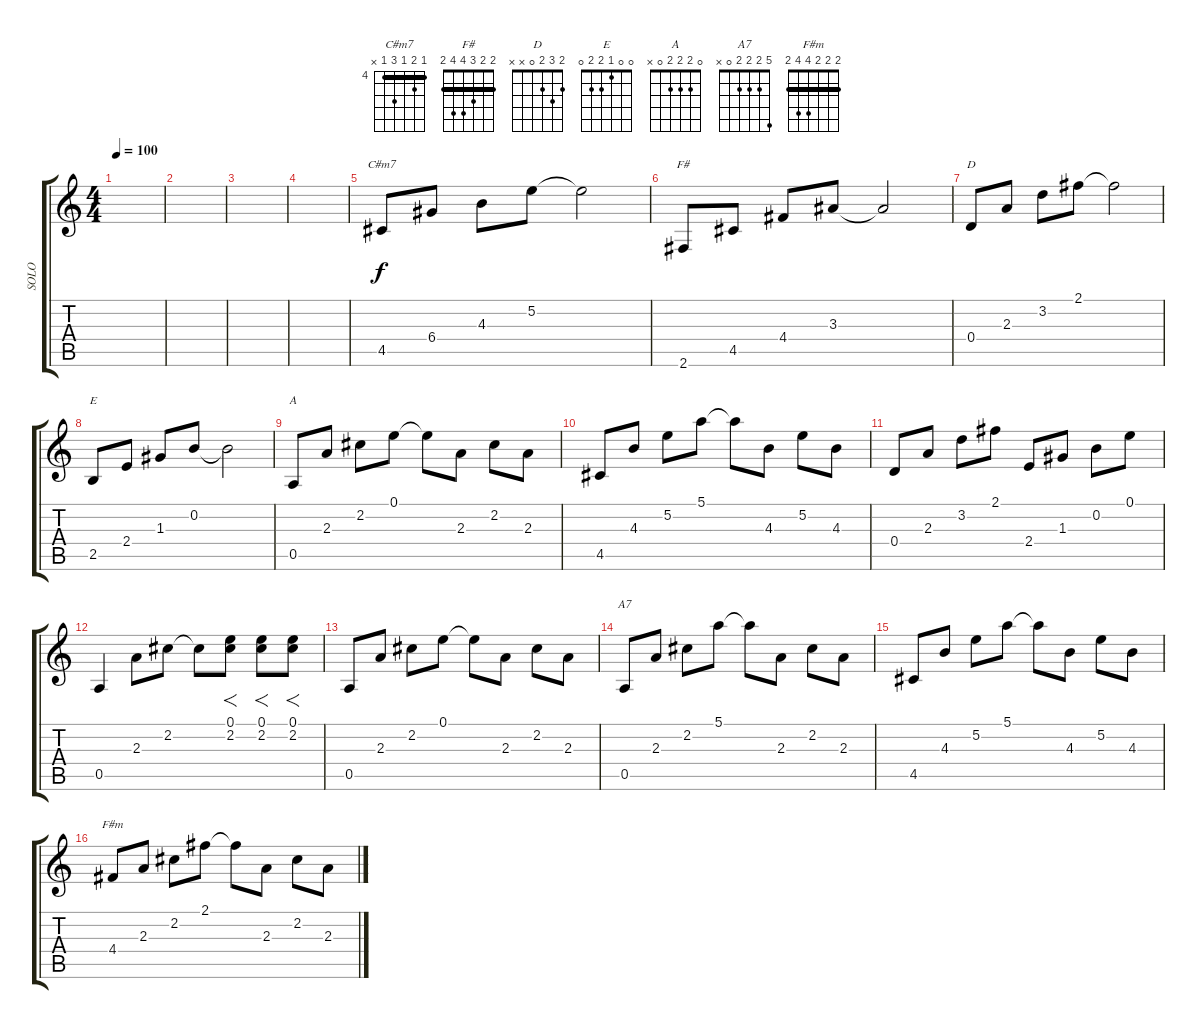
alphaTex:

\track ("SOLO" "SOLO") {instrument acousticguitarnylon}
\staff {score tabs}
\tuning (E4 B3 G3 D3 A2 E2) {hide}
\chord ("C#m7" 4 5 4 6 4 x) {firstfret 4 barre 4}
\chord ("F#" 2 2 3 4 4 2) {barre 2}
\chord ("D" 2 3 2 0 x x)
\chord ("E" 0 0 1 2 2 0)
\chord ("A" 0 2 2 2 0 x)
\chord ("A7" 5 2 2 2 0 x)
\chord ("F#m" 2 2 2 4 4 2) {barre 2}
\ts (4 4)
\tempo 100
\clef g2
\ks c
|
|
|
|
4.5.8{ch "C#m7"} 6.4.8 4.3.8 5.2.8 5.2{t}.2 |
2.6.8{ch "F#"} 4.5.8 4.4.8 3.3.8 3.3{t}.2 |
0.4.8{ch "D"} 2.3.8 3.2.8 2.1.8 2.1{t}.2 |
2.5.8{ch "E"} 2.4.8 1.3.8 0.2.8 0.2{t}.2 |
0.5.8{ch "A"} 2.3.8 2.2.8 0.1.8 0.1{t}.8 2.3.8 2.2.8 2.3.8 |
4.5.8 4.3.8 5.2.8 5.1.8 5.1{t}.8 4.3.8 5.2.8 4.3.8 |
0.4.8 2.3.8 3.2.8 2.1.8 2.4.8 1.3.8 0.2.8 0.1.8 |
0.5.4 2.3.8 2.2.8 2.2{t}.8 (0.1 2.2).8{f} (0.1 2.2).8{f} (0.1 2.2).8{f} |
0.5.8 2.3.8 2.2.8 0.1.8 0.1{t}.8 2.3.8 2.2.8 2.3.8 |
0.5.8{ch "A7"} 2.3.8 2.2.8 5.1.8 5.1{t}.8 2.3.8 2.2.8 2.3.8 |
4.5.8 4.3.8 5.2.8 5.1.8 5.1{t}.8 4.3.8 5.2.8 4.3.8 |
4.4.8{ch "F#m"} 2.3.8 2.2.8 2.1.8 2.1{t}.8 2.3.8 2.2.8 2.3.8
